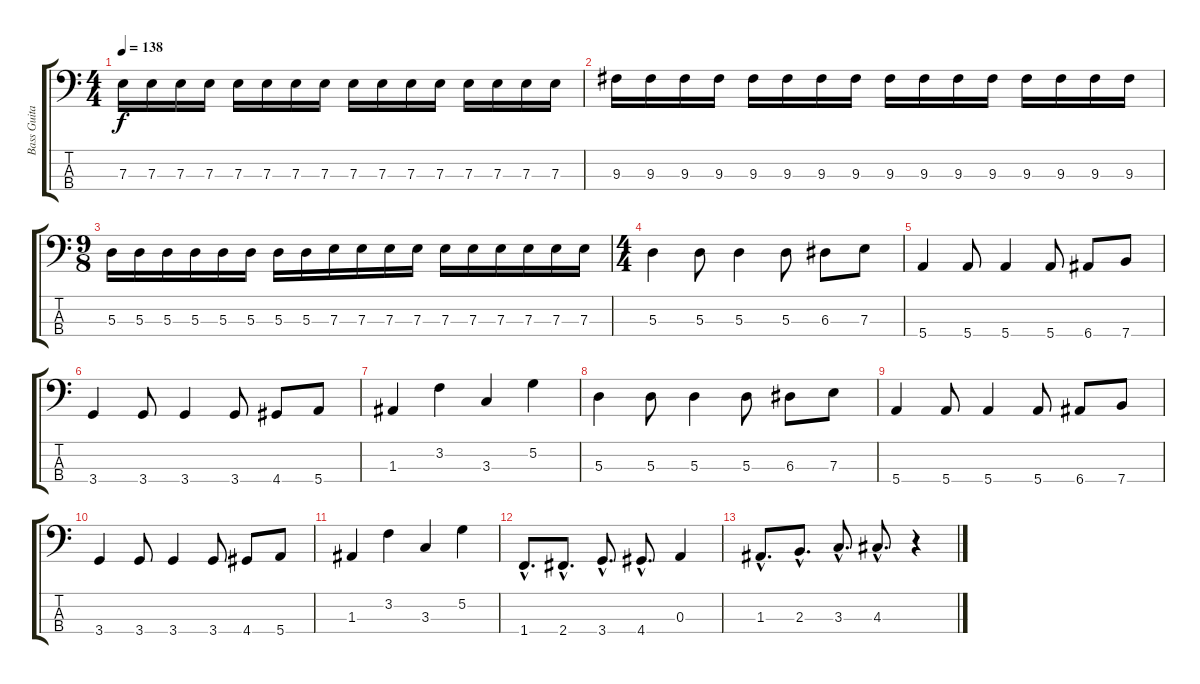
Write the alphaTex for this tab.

\track ("Bass Guitar" "Bass Guita") {instrument electricbasspick}
\staff {score tabs}
\tuning (G2 D2 A1 E1) {hide}
\ts (4 4)
\tempo 138
\clef f4
\ks c
7.3.16{dy f} 7.3.16 7.3.16 7.3.16 7.3.16 7.3.16 7.3.16 7.3.16 7.3.16 7.3.16 7.3.16 7.3.16 7.3.16 7.3.16 7.3.16 7.3.16 |
9.3.16 9.3.16 9.3.16 9.3.16 9.3.16 9.3.16 9.3.16 9.3.16 9.3.16 9.3.16 9.3.16 9.3.16 9.3.16 9.3.16 9.3.16 9.3.16 |
\ts (9 8)
5.3.16 5.3.16 5.3.16 5.3.16 5.3.16 5.3.16 5.3.16 5.3.16 7.3.16 7.3.16 7.3.16 7.3.16 7.3.16 7.3.16 7.3.16 7.3.16 7.3.16 7.3.16 |
\ts (4 4)
\section ("" "")
5.3.4 5.3.8 5.3.4 5.3.8 6.3.8 7.3.8 |
5.4.4 5.4.8 5.4.4 5.4.8 6.4.8 7.4.8 |
3.4.4 3.4.8 3.4.4 3.4.8 4.4.8 5.4.8 |
1.3.4 3.2.4 3.3.4 5.2.4 |
5.3.4 5.3.8 5.3.4 5.3.8 6.3.8 7.3.8 |
5.4.4 5.4.8 5.4.4 5.4.8 6.4.8 7.4.8 |
3.4.4 3.4.8 3.4.4 3.4.8 4.4.8 5.4.8 |
1.3.4 3.2.4 3.3.4 5.2.4 |
1.4{hac}.8{d} 2.4{hac}.8{d} 3.4{hac}.8{d} 4.4{hac}.8{d} 0.3.4 |
1.3{hac}.8{d} 2.3{hac}.8{d} 3.3{hac}.8{d} 4.3{hac}.8{d} r.4
